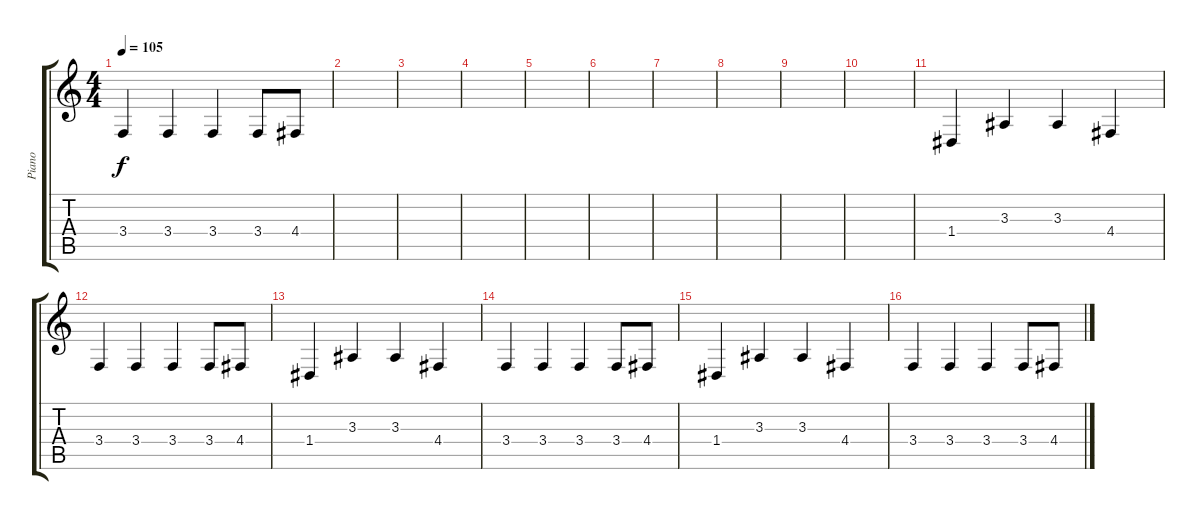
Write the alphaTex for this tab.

\track ("Piano" "Piano") {instrument electricpiano2}
\staff {score tabs}
\tuning (E4 B3 G3 D3 A2 E2) {hide}
\ts (4 4)
\tempo 105
\clef g2
\ks c
3.4.4{dy f} 3.4.4 3.4.4 3.4.8 4.4.8 |
|
|
|
|
|
|
|
|
|
1.4.4 3.3.4 3.3.4 4.4.4 |
3.4.4 3.4.4 3.4.4 3.4.8 4.4.8 |
1.4.4 3.3.4 3.3.4 4.4.4 |
3.4.4 3.4.4 3.4.4 3.4.8 4.4.8 |
1.4.4 3.3.4 3.3.4 4.4.4 |
3.4.4 3.4.4 3.4.4 3.4.8 4.4.8
